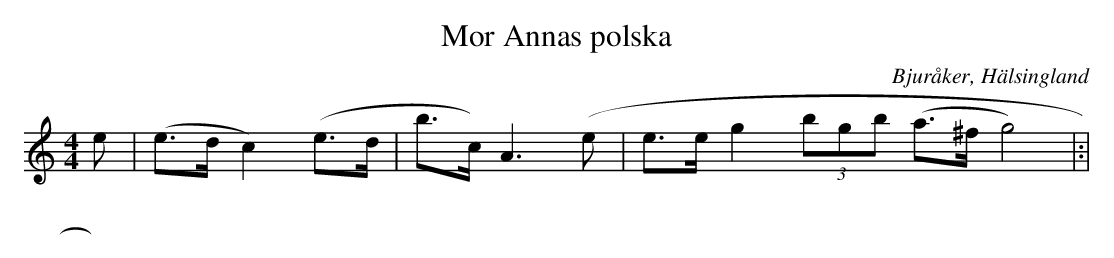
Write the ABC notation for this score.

X:1
T: Mor Annas polska
O: Bjuråker, Hälsingland
M: 4/4
L: 1/8
K: Am
e|(e>d c2) (e>d|b>c) A3(e|e>e g2 (3bgb (a>^f g4)|:|
|:|||:|
